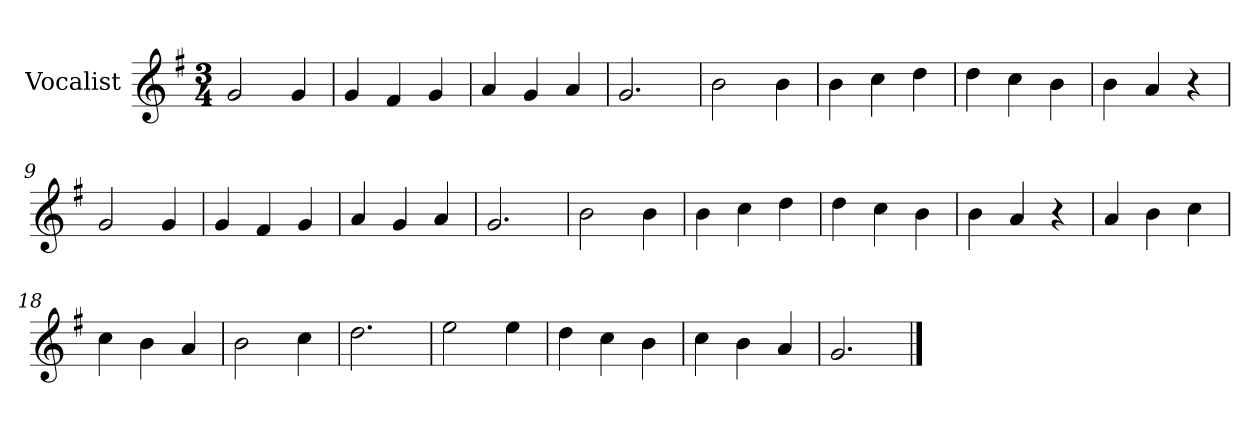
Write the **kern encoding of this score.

**kern
*part1
*staff1
*I"Vocalist
*k[f#]
*G:
*M3/4
=1
2g
4g
=2
4g
4f#
4g
=3
4a
4g
4a
=4
2.g
=5
2b
4b
=6
4b
4cc
4dd
=7
4dd
4cc
4b
=8
4b
4a
4r
=9
2g
4g
=10
4g
4f#
4g
=11
4a
4g
4a
=12
2.g
=13
2b
4b
=14
4b
4cc
4dd
=15
4dd
4cc
4b
=16
4b
4a
4r
=17
4a
4b
4cc
=18
4cc
4b
4a
=19
2b
4cc
=20
2.dd
=21
2ee
4ee
=22
4dd
4cc
4b
=23
4cc
4b
4a
=24
2.g
==
*-
